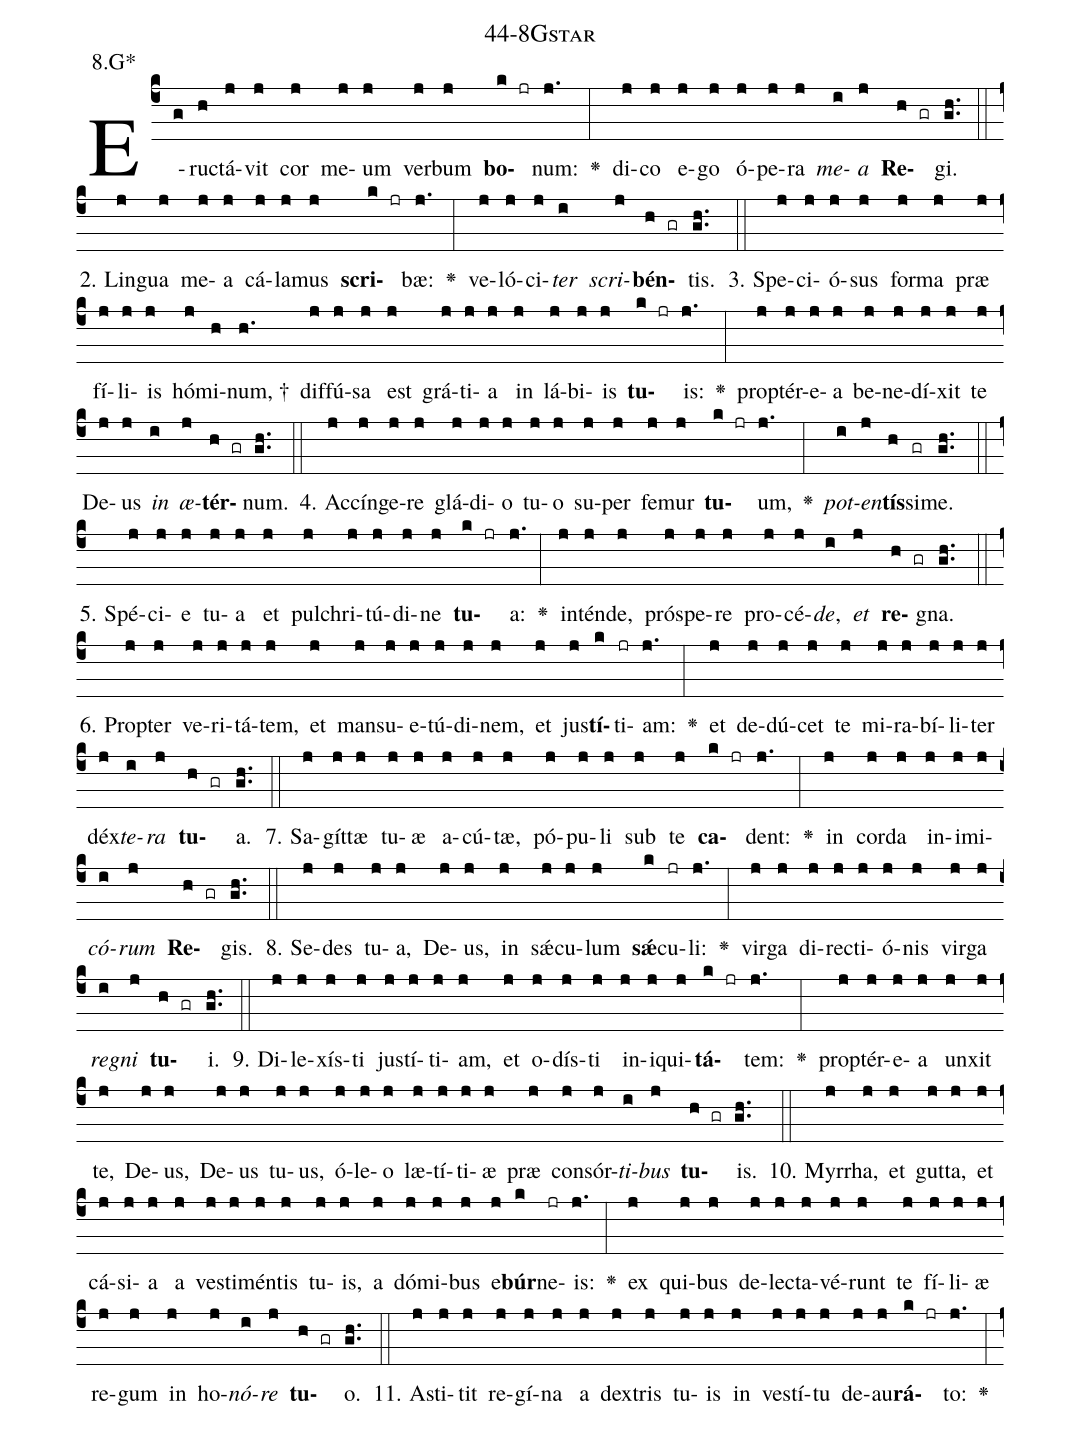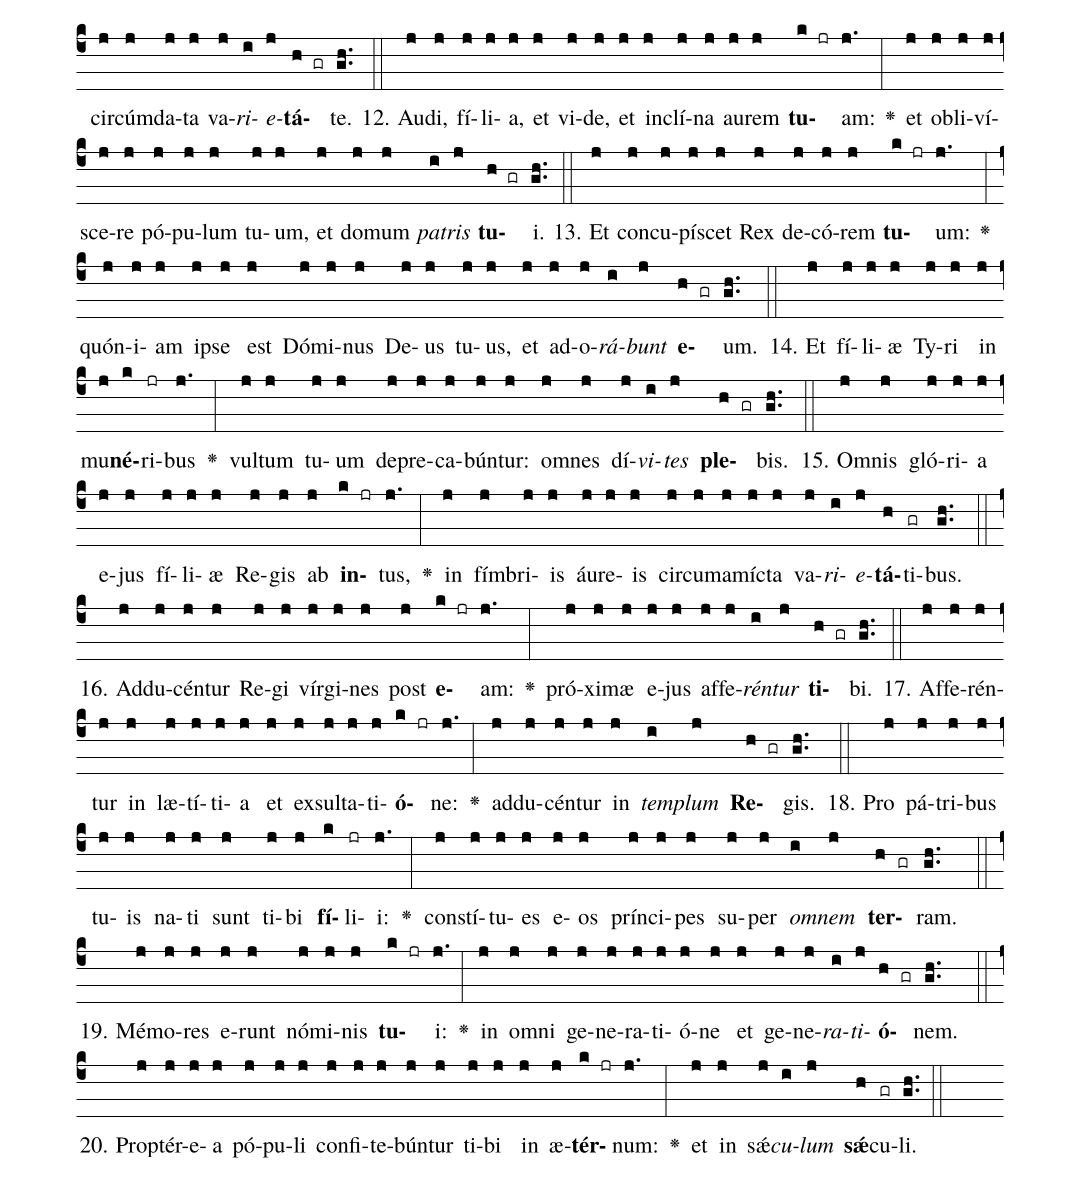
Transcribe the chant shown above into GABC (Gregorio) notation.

name: 44-8Gstar;
annotation: 8.G*;
%%
(c4)E(g)ruc(h)tá(j)vit(j) cor(j) me(j)um(j) ver(j)bum(j) <b>bo</b>(k jr)num:(j.) <v>\greheightstar</v>(:) di(j)co(j) e(j)go(j) ó(j)pe(j)ra(j) <i>me</i>(i)<i>a</i>(j) <b>Re</b>(h gr)gi.(gh..) (::)
2. Lin(j)gua(j) me(j)a(j) cá(j)la(j)mus(j) <b>scri</b>(k jr)bæ:(j.) <v>\greheightstar</v>(:) ve(j)ló(j)ci(j)<i>ter</i>(i) <i>scri</i>(j)<b>bén</b>(h gr)tis.(gh..) (::)
3. Spe(j)ci(j)ó(j)sus(j) for(j)ma(j) præ(j) fí(j)li(j)is(j) hó(j)mi(h)num, †(h.) dif(j)fú(j)sa(j) est(j) grá(j)ti(j)a(j) in(j) lá(j)bi(j)is(j) <b>tu</b>(k jr)is:(j.) <v>\greheightstar</v>(:) prop(j)tér(j)e(j)a(j) be(j)ne(j)dí(j)xit(j) te(j) De(j)us(j) <i>in</i>(i) <i>æ</i>(j)<b>tér</b>(h gr)num.(gh..) (::)
4. Ac(j)cín(j)ge(j)re(j) glá(j)di(j)o(j) tu(j)o(j) su(j)per(j) fe(j)mur(j) <b>tu</b>(k jr)um,(j.) <v>\greheightstar</v>(:) <i>pot</i>(i)<i>en</i>(j)<b>tís</b>(h)si(gr)me.(gh..) (::)
5. Spé(j)ci(j)e(j) tu(j)a(j) et(j) pul(j)chri(j)tú(j)di(j)ne(j) <b>tu</b>(k jr)a:(j.) <v>\greheightstar</v>(:) in(j)tén(j)de,(j) pró(j)spe(j)re(j) pro(j)cé(j)<i>de</i>,(i) <i>et</i>(j) <b>re</b>(h gr)gna.(gh..) (::)
6. Prop(j)ter(j) ve(j)ri(j)tá(j)tem,(j) et(j) man(j)su(j)e(j)tú(j)di(j)nem,(j) et(j) jus(j)<b>tí</b>(k)ti(jr)am:(j.) <v>\greheightstar</v>(:) et(j) de(j)dú(j)cet(j) te(j) mi(j)ra(j)bí(j)li(j)ter(j) déx(j)<i>te</i>(i)<i>ra</i>(j) <b>tu</b>(h gr)a.(gh..) (::)
7. Sa(j)gít(j)tæ(j) tu(j)æ(j) a(j)cú(j)tæ,(j) pó(j)pu(j)li(j) sub(j) te(j) <b>ca</b>(k jr)dent:(j.) <v>\greheightstar</v>(:) in(j) cor(j)da(j) in(j)i(j)mi(j)<i>có</i>(i)<i>rum</i>(j) <b>Re</b>(h gr)gis.(gh..) (::)
8. Se(j)des(j) tu(j)a,(j) De(j)us,(j) in(j) sǽ(j)cu(j)lum(j) <b>sǽ</b>(k)cu(jr)li:(j.) <v>\greheightstar</v>(:) vir(j)ga(j) di(j)rec(j)ti(j)ó(j)nis(j) vir(j)ga(j) <i>re</i>(i)<i>gni</i>(j) <b>tu</b>(h gr)i.(gh..) (::)
9. Di(j)le(j)xís(j)ti(j) jus(j)tí(j)ti(j)am,(j) et(j) o(j)dís(j)ti(j) in(j)i(j)qui(j)<b>tá</b>(k jr)tem:(j.) <v>\greheightstar</v>(:) prop(j)tér(j)e(j)a(j) un(j)xit(j) te,(j) De(j)us,(j) De(j)us(j) tu(j)us,(j) ó(j)le(j)o(j) læ(j)tí(j)ti(j)æ(j) præ(j) con(j)sór(j)<i>ti</i>(i)<i>bus</i>(j) <b>tu</b>(h gr)is.(gh..) (::)
10. Myr(j)rha,(j) et(j) gut(j)ta,(j) et(j) cá(j)si(j)a(j) a(j) ves(j)ti(j)mén(j)tis(j) tu(j)is,(j) a(j) dó(j)mi(j)bus(j) e(j)<b>búr</b>(k)ne(jr)is:(j.) <v>\greheightstar</v>(:) ex(j) qui(j)bus(j) de(j)lec(j)ta(j)vé(j)runt(j) te(j) fí(j)li(j)æ(j) re(j)gum(j) in(j) ho(j)<i>nó</i>(i)<i>re</i>(j) <b>tu</b>(h gr)o.(gh..) (::)
11. A(j)sti(j)tit(j) re(j)gí(j)na(j) a(j) dex(j)tris(j) tu(j)is(j) in(j) ves(j)tí(j)tu(j) de(j)au(j)<b>rá</b>(k jr)to:(j.) <v>\greheightstar</v>(:) cir(j)cúm(j)da(j)ta(j) va(j)<i>ri</i>(i)<i>e</i>(j)<b>tá</b>(h gr)te.(gh..) (::)
12. Au(j)di,(j) fí(j)li(j)a,(j) et(j) vi(j)de,(j) et(j) in(j)clí(j)na(j) au(j)rem(j) <b>tu</b>(k jr)am:(j.) <v>\greheightstar</v>(:) et(j) ob(j)li(j)ví(j)sce(j)re(j) pó(j)pu(j)lum(j) tu(j)um,(j) et(j) do(j)mum(j) <i>pa</i>(i)<i>tris</i>(j) <b>tu</b>(h gr)i.(gh..) (::)
13. Et(j) con(j)cu(j)pí(j)scet(j) Rex(j) de(j)có(j)rem(j) <b>tu</b>(k jr)um:(j.) <v>\greheightstar</v>(:) quón(j)i(j)am(j) ip(j)se(j) est(j) Dó(j)mi(j)nus(j) De(j)us(j) tu(j)us,(j) et(j) ad(j)o(j)<i>rá</i>(i)<i>bunt</i>(j) <b>e</b>(h gr)um.(gh..) (::)
14. Et(j) fí(j)li(j)æ(j) Ty(j)ri(j) in(j) mu(j)<b>né</b>(k)ri(jr)bus(j.) <v>\greheightstar</v>(:) vul(j)tum(j) tu(j)um(j) de(j)pre(j)ca(j)bún(j)tur:(j) om(j)nes(j) dí(j)<i>vi</i>(i)<i>tes</i>(j) <b>ple</b>(h gr)bis.(gh..) (::)
15. Om(j)nis(j) gló(j)ri(j)a(j) e(j)jus(j) fí(j)li(j)æ(j) Re(j)gis(j) ab(j) <b>in</b>(k jr)tus,(j.) <v>\greheightstar</v>(:) in(j) fím(j)bri(j)is(j) áu(j)re(j)is(j) cir(j)cum(j)a(j)míc(j)ta(j) va(j)<i>ri</i>(i)<i>e</i>(j)<b>tá</b>(h)ti(gr)bus.(gh..) (::)
16. Ad(j)du(j)cén(j)tur(j) Re(j)gi(j) vír(j)gi(j)nes(j) post(j) <b>e</b>(k jr)am:(j.) <v>\greheightstar</v>(:) pró(j)xi(j)mæ(j) e(j)jus(j) af(j)fe(j)<i>rén</i>(i)<i>tur</i>(j) <b>ti</b>(h gr)bi.(gh..) (::)
17. Af(j)fe(j)rén(j)tur(j) in(j) læ(j)tí(j)ti(j)a(j) et(j) ex(j)sul(j)ta(j)ti(j)<b>ó</b>(k jr)ne:(j.) <v>\greheightstar</v>(:) ad(j)du(j)cén(j)tur(j) in(j) <i>tem</i>(i)<i>plum</i>(j) <b>Re</b>(h gr)gis.(gh..) (::)
18. Pro(j) pá(j)tri(j)bus(j) tu(j)is(j) na(j)ti(j) sunt(j) ti(j)bi(j) <b>fí</b>(k)li(jr)i:(j.) <v>\greheightstar</v>(:) con(j)stí(j)tu(j)es(j) e(j)os(j) prín(j)ci(j)pes(j) su(j)per(j) <i>om</i>(i)<i>nem</i>(j) <b>ter</b>(h gr)ram.(gh..) (::)
19. Mé(j)mo(j)res(j) e(j)runt(j) nó(j)mi(j)nis(j) <b>tu</b>(k jr)i:(j.) <v>\greheightstar</v>(:) in(j) om(j)ni(j) ge(j)ne(j)ra(j)ti(j)ó(j)ne(j) et(j) ge(j)ne(j)<i>ra</i>(i)<i>ti</i>(j)<b>ó</b>(h gr)nem.(gh..) (::)
20. Prop(j)tér(j)e(j)a(j) pó(j)pu(j)li(j) con(j)fi(j)te(j)bún(j)tur(j) ti(j)bi(j) in(j) æ(j)<b>tér</b>(k jr)num:(j.) <v>\greheightstar</v>(:) et(j) in(j) sǽ(j)<i>cu</i>(i)<i>lum</i>(j) <b>sǽ</b>(h)cu(gr)li.(gh..) (::)
